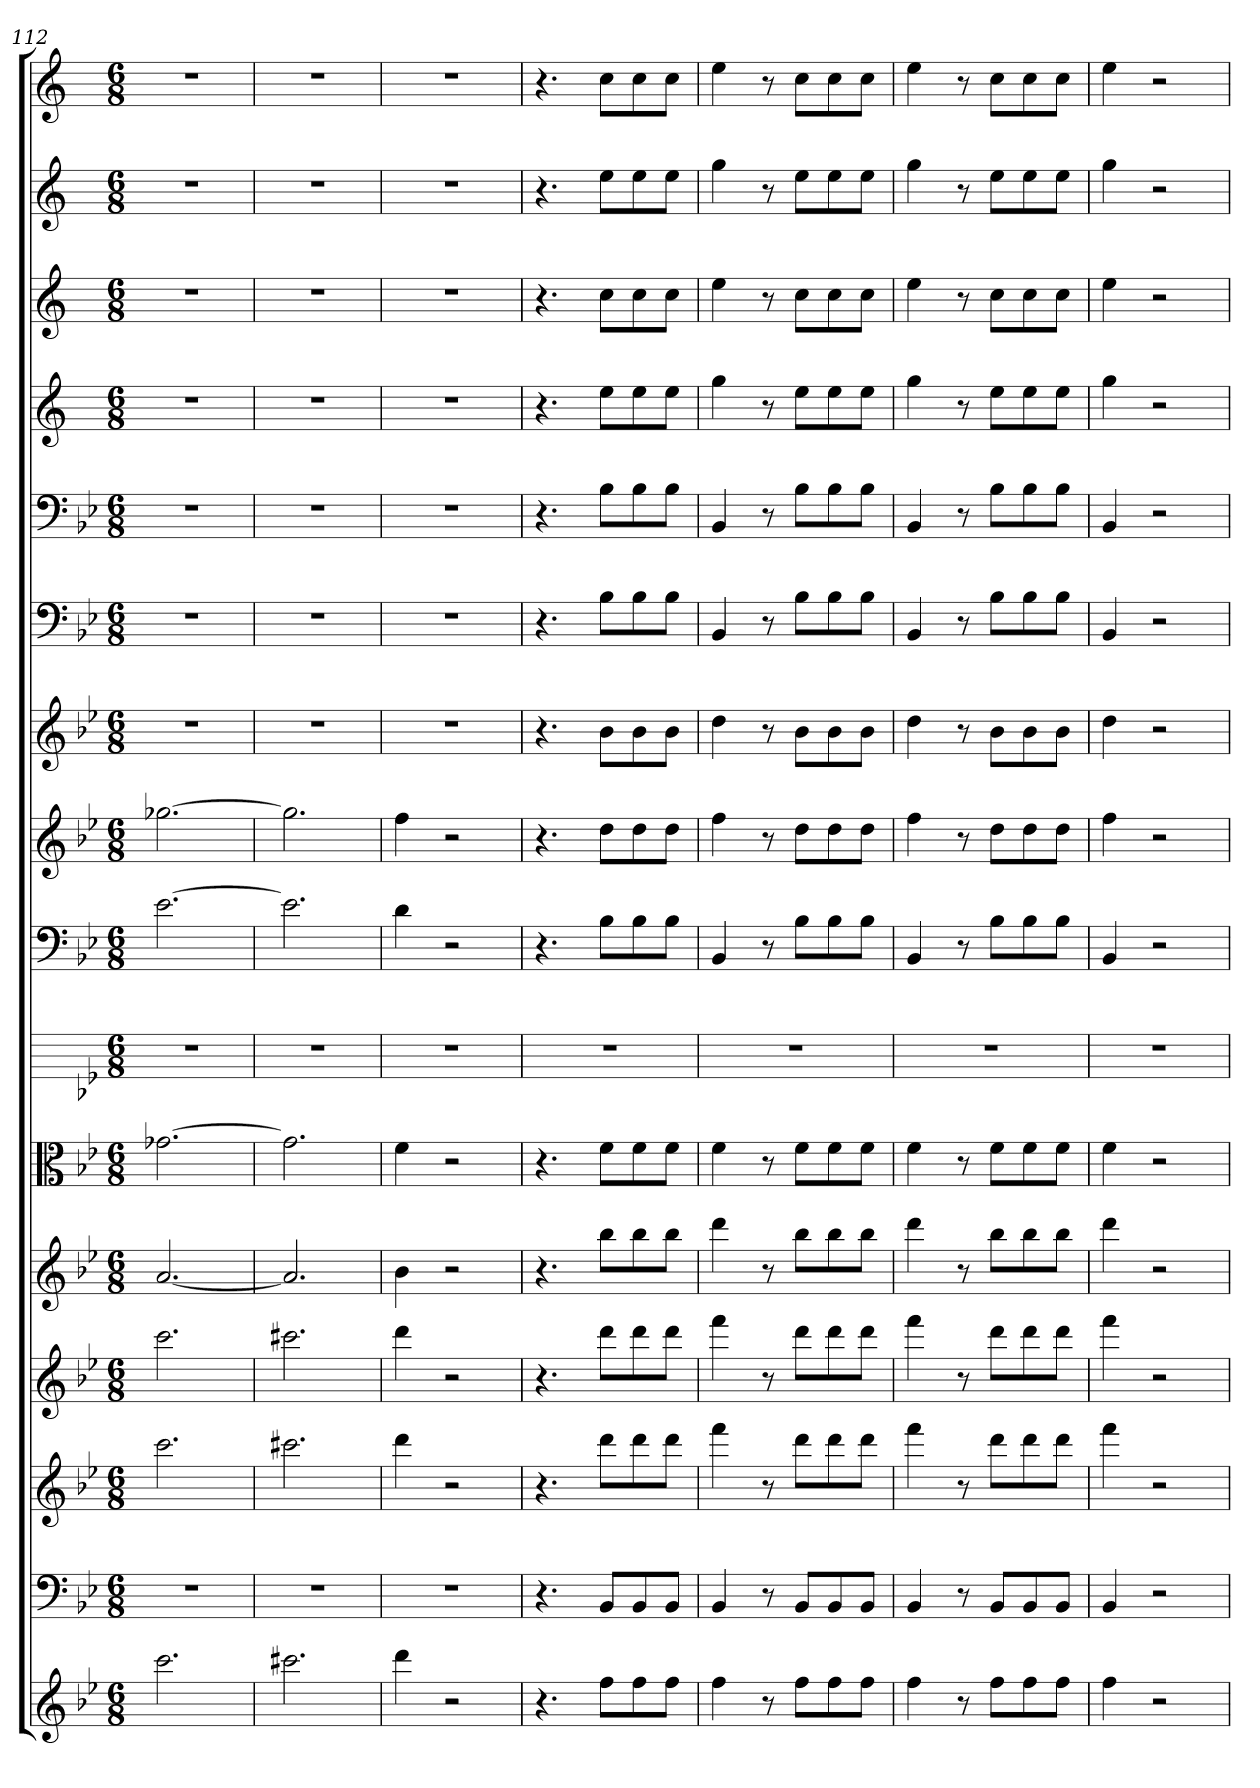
**kern	**kern	**kern	**kern	**kern	**kern	**kern	**kern	**kern	**kern	**kern	**kern	**kern	**kern	**kern	**kern
*part16	*part15	*part14	*part13	*part12	*part11	*part10	*part9	*part8	*part7	*part6	*part5	*part4	*part3	*part2	*part1
*staff16	*staff15	*staff14	*staff13	*staff12	*staff11	*staff10	*staff9	*staff8	*staff7	*staff6	*staff5	*staff4	*staff3	*staff2	*staff1
*	*clefF4	*	*	*	*clefC3	*	*clefF4	*	*	*clefF4	*clefF4	*	*	*	*
*k[b-e-]	*k[b-e-]	*k[b-e-]	*k[b-e-]	*k[b-e-]	*k[b-e-]	*k[b-e-]	*k[b-e-]	*k[b-e-]	*k[b-e-]	*k[b-e-]	*k[b-e-]	*k[]	*k[]	*k[]	*k[]
*M6/8	*M6/8	*M6/8	*M6/8	*M6/8	*M6/8	*M6/8	*M6/8	*M6/8	*M6/8	*M6/8	*M6/8	*M6/8	*M6/8	*M6/8	*M6/8
=112	=112	=112	=112	=112	=112	=112	=112	=112	=112	=112	=112	=112	=112	=112	=112
2.ccc	2.r	2.ccc	2.ccc	[2.a	[2.g-X	2.r	[2.e-	[2.gg-X	2.r	2.r	2.r	2.r	2.r	2.r	2.r
=113	=113	=113	=113	=113	=113	=113	=113	=113	=113	=113	=113	=113	=113	=113	=113
2.ccc#X	2.r	2.ccc#X	2.ccc#X	2.a]	2.g-]	2.r	2.e-]	2.gg-]	2.r	2.r	2.r	2.r	2.r	2.r	2.r
=114	=114	=114	=114	=114	=114	=114	=114	=114	=114	=114	=114	=114	=114	=114	=114
4ddd	2.r	4ddd	4ddd	4b-	4f	2.r	4d	4ff	2.r	2.r	2.r	2.r	2.r	2.r	2.r
2r	.	2r	2r	2r	2r	.	2r	2r	.	.	.	.	.	.	.
=115	=115	=115	=115	=115	=115	=115	=115	=115	=115	=115	=115	=115	=115	=115	=115
4.r	4.r	4.r	4.r	4.r	4.r	2.r	4.r	4.r	4.r	4.r	4.r	4.r	4.r	4.r	4.r
8ffL	8BB-/L	8dddL	8dddL	8bb-L	8f\L	.	8B-\L	8ddL	8b-L	8B-\L	8B-\L	8eeL	8ccL	8eeL	8ccL
8ff	8BB-/	8ddd	8ddd	8bb-	8f\	.	8B-\	8dd	8b-	8B-\	8B-\	8ee	8cc	8ee	8cc
8ffJ	8BB-/J	8dddJ	8dddJ	8bb-J	8f\J	.	8B-\J	8ddJ	8b-J	8B-\J	8B-\J	8eeJ	8ccJ	8eeJ	8ccJ
=116	=116	=116	=116	=116	=116	=116	=116	=116	=116	=116	=116	=116	=116	=116	=116
4ff	4BB-	4fff	4fff	4ddd	4f	2.r	4BB-	4ff	4dd	4BB-	4BB-	4gg	4ee	4gg	4ee
8r	8r	8r	8r	8r	8r	.	8r	8r	8r	8r	8r	8r	8r	8r	8r
8ffL	8BB-/L	8dddL	8dddL	8bb-L	8f\L	.	8B-\L	8ddL	8b-L	8B-\L	8B-\L	8eeL	8ccL	8eeL	8ccL
8ff	8BB-/	8ddd	8ddd	8bb-	8f\	.	8B-\	8dd	8b-	8B-\	8B-\	8ee	8cc	8ee	8cc
8ffJ	8BB-/J	8dddJ	8dddJ	8bb-J	8f\J	.	8B-\J	8ddJ	8b-J	8B-\J	8B-\J	8eeJ	8ccJ	8eeJ	8ccJ
=117	=117	=117	=117	=117	=117	=117	=117	=117	=117	=117	=117	=117	=117	=117	=117
4ff	4BB-	4fff	4fff	4ddd	4f	2.r	4BB-	4ff	4dd	4BB-	4BB-	4gg	4ee	4gg	4ee
8r	8r	8r	8r	8r	8r	.	8r	8r	8r	8r	8r	8r	8r	8r	8r
8ffL	8BB-/L	8dddL	8dddL	8bb-L	8f\L	.	8B-\L	8ddL	8b-L	8B-\L	8B-\L	8eeL	8ccL	8eeL	8ccL
8ff	8BB-/	8ddd	8ddd	8bb-	8f\	.	8B-\	8dd	8b-	8B-\	8B-\	8ee	8cc	8ee	8cc
8ffJ	8BB-/J	8dddJ	8dddJ	8bb-J	8f\J	.	8B-\J	8ddJ	8b-J	8B-\J	8B-\J	8eeJ	8ccJ	8eeJ	8ccJ
=118	=118	=118	=118	=118	=118	=118	=118	=118	=118	=118	=118	=118	=118	=118	=118
4ff	4BB-	4fff	4fff	4ddd	4f	2.r	4BB-	4ff	4dd	4BB-	4BB-	4gg	4ee	4gg	4ee
2r	2r	2r	2r	2r	2r	.	2r	2r	2r	2r	2r	2r	2r	2r	2r
=	=	=	=	=	=	=	=	=	=	=	=	=	=	=	=
*-	*-	*-	*-	*-	*-	*-	*-	*-	*-	*-	*-	*-	*-	*-	*-
